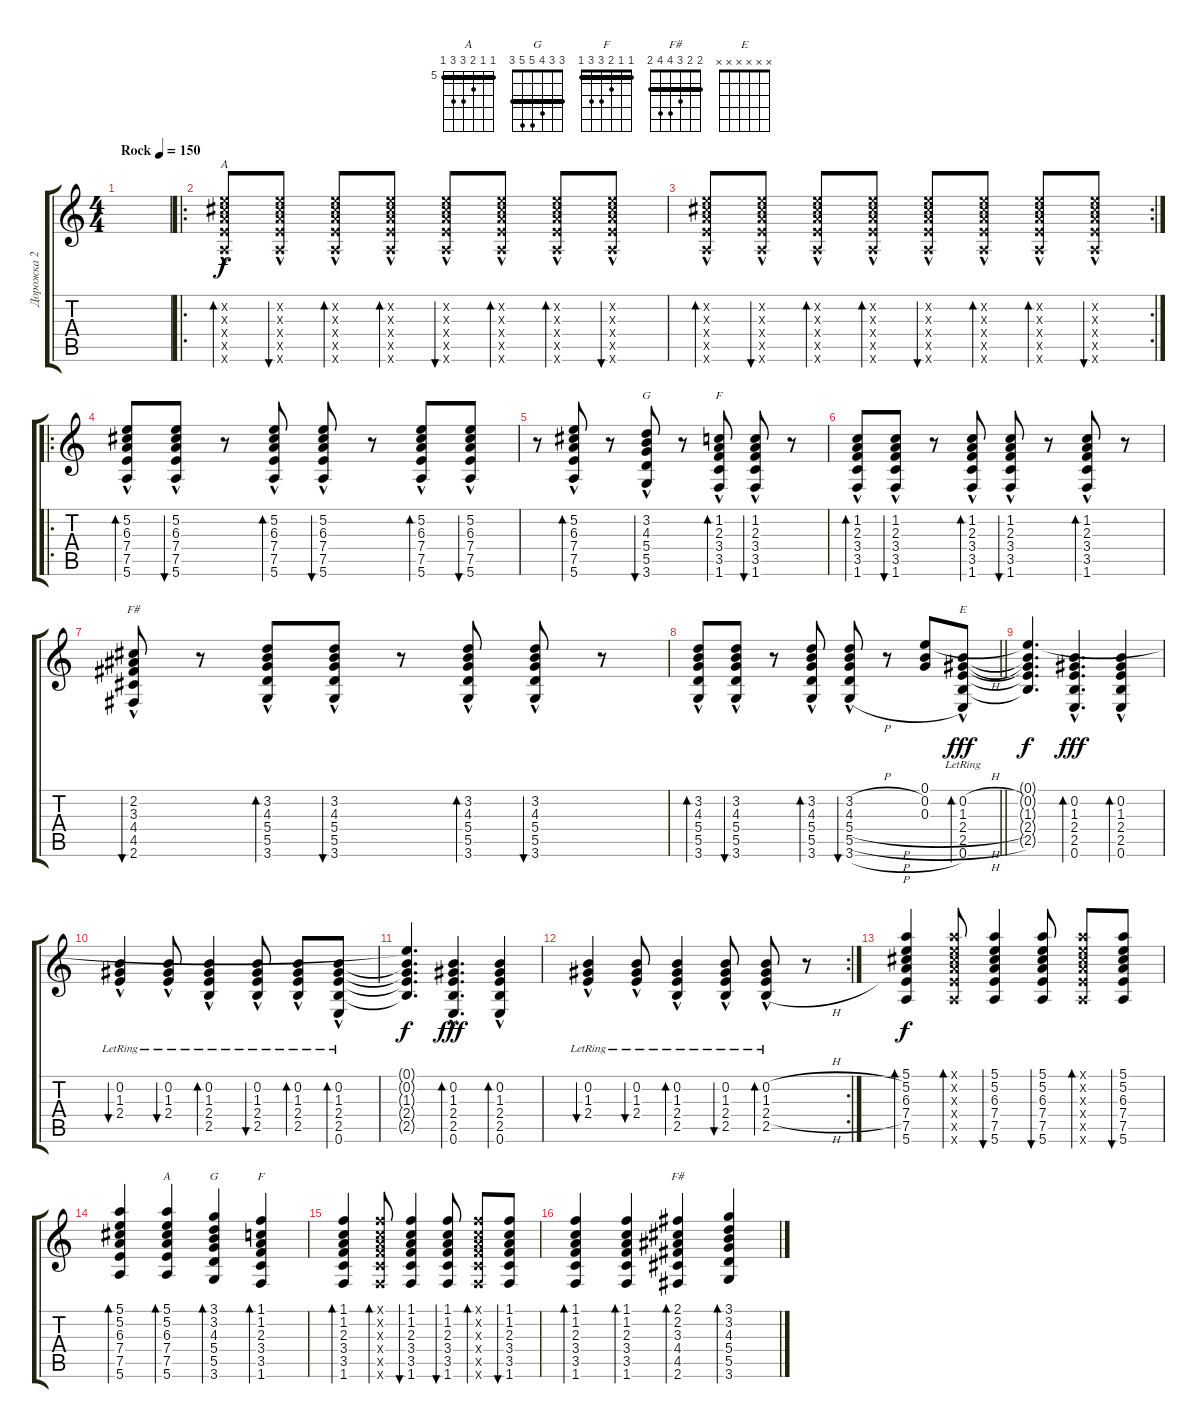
\track ("Дорожка 2" "Дорожка 2") {instrument acousticguitarnylon}
\staff {score tabs}
\tuning (E4 B3 G3 D3 A2 E2) {hide}
\chord ("A" x x x x x x)
\chord ("G" x x x x x x)
\chord ("F" x x x x x x)
\chord ("F#" x x x x x x)
\chord ("E" x x x x x x)
\chord ("A" 5 5 6 7 7 5) {firstfret 5 barre 5}
\chord ("G" 3 3 4 5 5 3) {barre 3}
\chord ("F" 1 1 2 3 3 1) {barre 1}
\chord ("F#" 2 2 3 4 4 2) {barre 2}
\ts (4 4)
\tempo (150 "Rock")
\clef g2
\ks c
|
\ro
(5.2{hac x} 6.3{hac x} 7.4{hac x} 7.5{hac x} 5.6{hac x}).8{bd 60 ch "A"} (5.2{hac x} 6.3{hac x} 7.4{hac x} 7.5{hac x} 5.6{hac x}).8{bu 60} (5.2{hac x} 6.3{hac x} 7.4{x} 7.5{hac x} 5.6{hac x}).8{bd 60} (5.2{hac x} 6.3{hac x} 7.4{hac x} 7.5{hac x} 5.6{hac x}).8{bd 60} (5.2{hac x} 6.3{hac x} 7.4{hac x} 7.5{hac x} 5.6{hac x}).8{bu 60} (5.2{hac x} 6.3{hac x} 7.4{hac x} 7.5{hac x} 5.6{hac x}).8{bd 60} (5.2{hac x} 6.3{hac x} 7.4{hac x} 7.5{hac x} 5.6{hac x}).8{bd 60} (5.2{hac x} 6.3{hac x} 7.4{hac x} 7.5{hac x} 5.6{hac x}).8{bu 60} |
\rc 2
(5.2{hac x} 6.3{hac x} 7.4{hac x} 7.5{hac x} 5.6{hac x}).8{bd 60} (5.2{hac x} 6.3{hac x} 7.4{hac x} 7.5{hac x} 5.6{hac x}).8{bu 60} (5.2{hac x} 6.3{hac x} 7.4{x} 7.5{hac x} 5.6{hac x}).8{bd 60} (5.2{hac x} 6.3{hac x} 7.4{hac x} 7.5{hac x} 5.6{hac x}).8{bd 60} (5.2{hac x} 6.3{hac x} 7.4{hac x} 7.5{hac x} 5.6{hac x}).8{bu 60} (5.2{hac x} 6.3{hac x} 7.4{hac x} 7.5{hac x} 5.6{hac x}).8{bd 60} (5.2{hac x} 6.3{hac x} 7.4{hac x} 7.5{hac x} 5.6{hac x}).8{bd 60} (5.2{hac x} 6.3{hac x} 7.4{hac x} 7.5{hac x} 5.6{hac x}).8{bu 60} |
\ro
(5.2{hac} 6.3{hac} 7.4{hac} 7.5{hac} 5.6{hac}).8{bd 60} (5.2{hac} 6.3{hac} 7.4{hac} 7.5{hac} 5.6{hac}).8{bu 60} r.8 (5.2{hac} 6.3{hac} 7.4{hac} 7.5{hac} 5.6{hac}).8{bd 60} (5.2{hac} 6.3{hac} 7.4{hac} 7.5{hac} 5.6{hac}).8{bu 60} r.8 (5.2{hac} 6.3{hac} 7.4{hac} 7.5{hac} 5.6{hac}).8{bd 60} (5.2{hac} 6.3{hac} 7.4{hac} 7.5{hac} 5.6{hac}).8{bu 60} |
r.8 (5.2{hac} 6.3{hac} 7.4{hac} 7.5{hac} 5.6{hac}).8{bd 60} r.8 (3.2{hac} 4.3{hac} 5.4{hac} 5.5{hac} 3.6{hac}).8{bu 60 ch "G"} r.8 (1.2 2.3 3.4 3.5 1.6{hac}).8{bd 60 ch "F"} (1.2 2.3 3.4 3.5 1.6{hac}).8{bu 60} r.8 |
(1.2 2.3 3.4 3.5 1.6{hac}).8{bd 60} (1.2 2.3 3.4 3.5 1.6{hac}).8{bu 60} r.8 (1.2 2.3 3.4 3.5 1.6{hac}).8{bd 60} (1.2 2.3 3.4 3.5 1.6{hac}).8{bu 60} r.8 (1.2 2.3 3.4 3.5 1.6{hac}).8{bd 60} r.8 |
(2.2{hac} 3.3{hac} 4.4{hac} 4.5{hac} 2.6{hac}).8{bu 60 ch "F#"} r.8 (3.2{hac} 4.3{hac} 5.4{hac} 5.5{hac} 3.6{hac}).8{bd 60} (3.2{hac} 4.3{hac} 5.4{hac} 5.5{hac} 3.6{hac}).8{bu 60} r.8 (3.2{hac} 4.3{hac} 5.4{hac} 5.5{hac} 3.6{hac}).8{bd 60} (3.2{hac} 4.3{hac} 5.4{hac} 5.5{hac} 3.6{hac}).8{bu 60} r.8 |
\barLineRight lightlight
(3.2{hac} 4.3{hac} 5.4{hac} 5.5{hac} 3.6{hac}).8{bd 60} (3.2{hac} 4.3{hac} 5.4{hac} 5.5{hac} 3.6{hac}).8{bu 60} r.8 (3.2 4.3{hac} 5.4{hac} 5.5{hac} 3.6{hac}).8{bd 60} (3.2{h hac} 4.3{h hac} 5.4{h hac} 5.5{h hac} 3.6{h hac}).8{bu 60} r.8 (0.1 0.2 0.3).8{dy f} (0.2{h hac lr} 1.3{h hac lr} 2.4{h hac} 2.5{h hac} 0.6{hac}).8{bd 60 ch "E" dy fff} |
(0.1{t} 0.2{t} 1.3{t} 2.4{t} 2.5{t}).4{d dy f} (0.2{hac} 1.3{hac} 2.4{hac} 2.5{hac} 0.6{hac}).4{d bd 60 dy fff} (0.2{hac} 1.3 2.4{hac} 2.5{hac} 0.6{hac}).4{bd 60} |
(0.2{hac lr} 1.3{hac lr} 2.4{hac}).4{bu 60} (0.2{hac lr} 1.3{hac lr} 2.4{hac}).8{bu 60} (0.2{hac lr} 1.3{hac lr} 2.4{hac} 2.5{hac}).4{bd 60} (0.2{hac lr} 1.3{hac lr} 2.4{hac} 2.5{hac}).8{bu 60} (0.2{hac lr} 1.3{hac lr} 2.4{hac} 2.5{hac}).8{bd 60} (0.2{hac lr} 1.3{hac lr} 2.4{hac} 2.5{hac} 0.6{hac}).8{bd 60} |
(0.1{t} 0.2{t} 1.3{t} 2.4{t} 2.5{t}).4{d dy f} (0.2{hac} 1.3{hac} 2.4{hac} 2.5{hac} 0.6{hac}).4{d bd 60 dy fff} (0.2{hac} 1.3{hac} 2.4{hac} 2.5{hac} 0.6{hac}).4{bd 60} |
\rc 2
(0.2{hac lr} 1.3{hac lr} 2.4{hac}).4{bu 60} (0.2{hac lr} 1.3{hac lr} 2.4{hac}).8{bu 60} (0.2{hac lr} 1.3{hac lr} 2.4{hac} 2.5{hac}).4{bd 60} (0.2{hac lr} 1.3{hac lr} 2.4{hac} 2.5{hac}).8{bu 60} (0.2{h} 1.3{h hac lr} 2.4{h hac} 2.5{h hac}).8{bd 60} r.8 |
(5.1 5.2 6.3 7.4 7.5 5.6).4{bd 60 dy f} (5.1{x} 5.2{x} 6.3{x} 7.4{x} 7.5{x} 5.6{x}).8{bd 60} (5.1 5.2 6.3 7.4 7.5 5.6).4{bu 60} (5.1 5.2 6.3 7.4 7.5 5.6).8{bu 60} (5.1{x} 5.2{x} 6.3{x} 7.4{x} 7.5{x} 5.6{x}).8{bd 60} (5.1 5.2 6.3 7.4 7.5 5.6).8{bu 60} |
(5.1 5.2 6.3 7.4 7.5 5.6).4{bd 60} (5.1 5.2 6.3 7.4 7.5 5.6).4{bd 60 ch "A"} (3.1 3.2 4.3 5.4 5.5 3.6).4{bd 60 ch "G"} (1.1 1.2 2.3 3.4 3.5 1.6).4{bd 60 ch "F"} |
(1.1 1.2 2.3 3.4 3.5 1.6).4{bd 60} (1.1{x} 1.2{x} 2.3{x} 3.4{x} 3.5{x} 1.6{x}).8{bd 60} (1.1 1.2 2.3 3.4 3.5 1.6).4{bu 60} (1.1 1.2 2.3 3.4 3.5 1.6).8{bu 60} (1.1{x} 1.2{x} 2.3{x} 3.4{x} 3.5{x} 1.6{x}).8{bd 60} (1.1 1.2 2.3 3.4 3.5 1.6).8{bu 60} |
(1.1 1.2 2.3 3.4 3.5 1.6).4{bd 60} (1.1 1.2 2.3 3.4 3.5 1.6).4{bd 60} (2.1 2.2 3.3 4.4 4.5 2.6).4{bd 60 ch "F#"} (3.1 3.2 4.3 5.4 5.5 3.6).4{bd 60}
